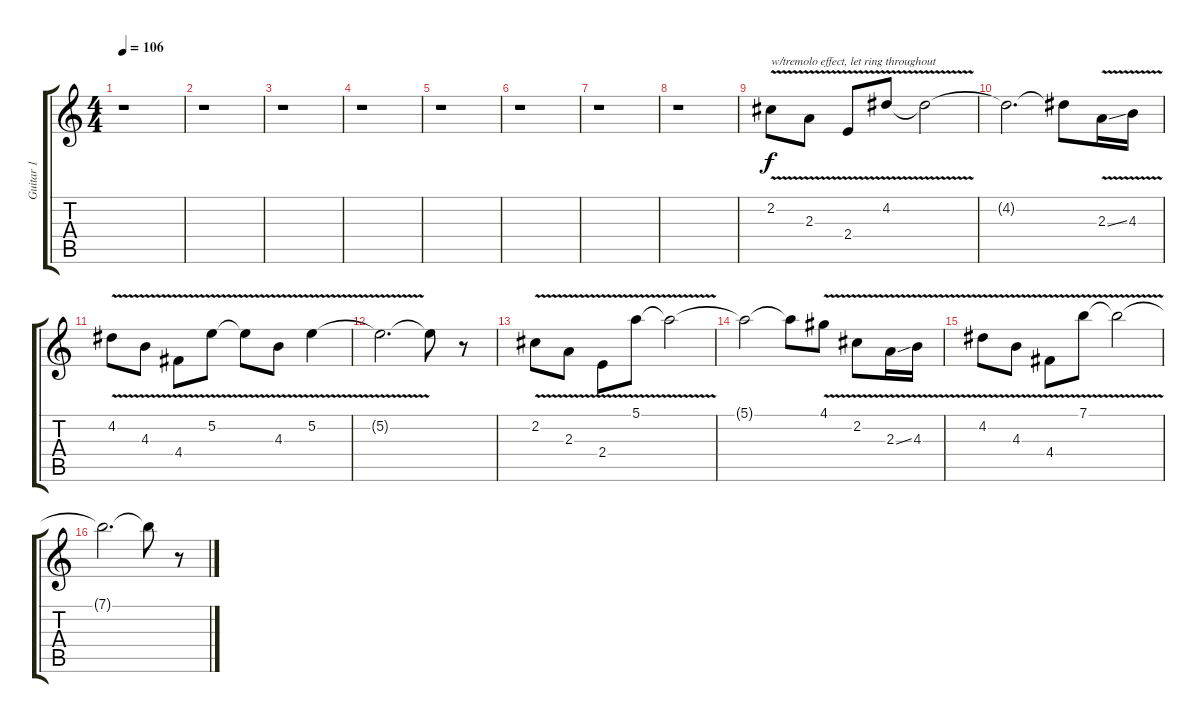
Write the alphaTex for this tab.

\track ("Guitar 1" "Guitar 1") {instrument electricguitarclean}
\staff {score tabs}
\tuning (E4 B3 G3 D3 A2 E2) {hide}
\ts (4 4)
\tempo 106
\clef g2
\ks c
r.1{dy f instrument electricguitarclean} |
r.1 |
r.1 |
r.1 |
r.1 |
r.1 |
r.1 |
r.1 |
2.2{v}.8{txt "w/tremolo effect, let ring throughout"} 2.3{v}.8 2.4{v}.8 4.2{v}.8 4.2{t}.2 |
4.2{t}.2{d} 4.2{t}.8 2.3{v ss}.16 4.3{v}.16 |
4.2{v}.8 4.3{v}.8 4.4{v}.8 5.2{v}.8 5.2{t}.8 4.3{v}.8 5.2{v}.4 |
5.2{t}.2{d} 5.2{t}.8 r.8 |
2.2{v}.8 2.3{v}.8 2.4{v}.8 5.1{v}.8 5.1{t}.2 |
5.1{t}.2 5.1{t}.8 4.1{v}.8 2.2{v}.8 2.3{v ss}.16 4.3{v}.16 |
4.2{v}.8 4.3{v}.8 4.4{v}.8 7.1{v}.8 7.1{t}.2 |
7.1{t}.2{d} 7.1{t}.8 r.8
